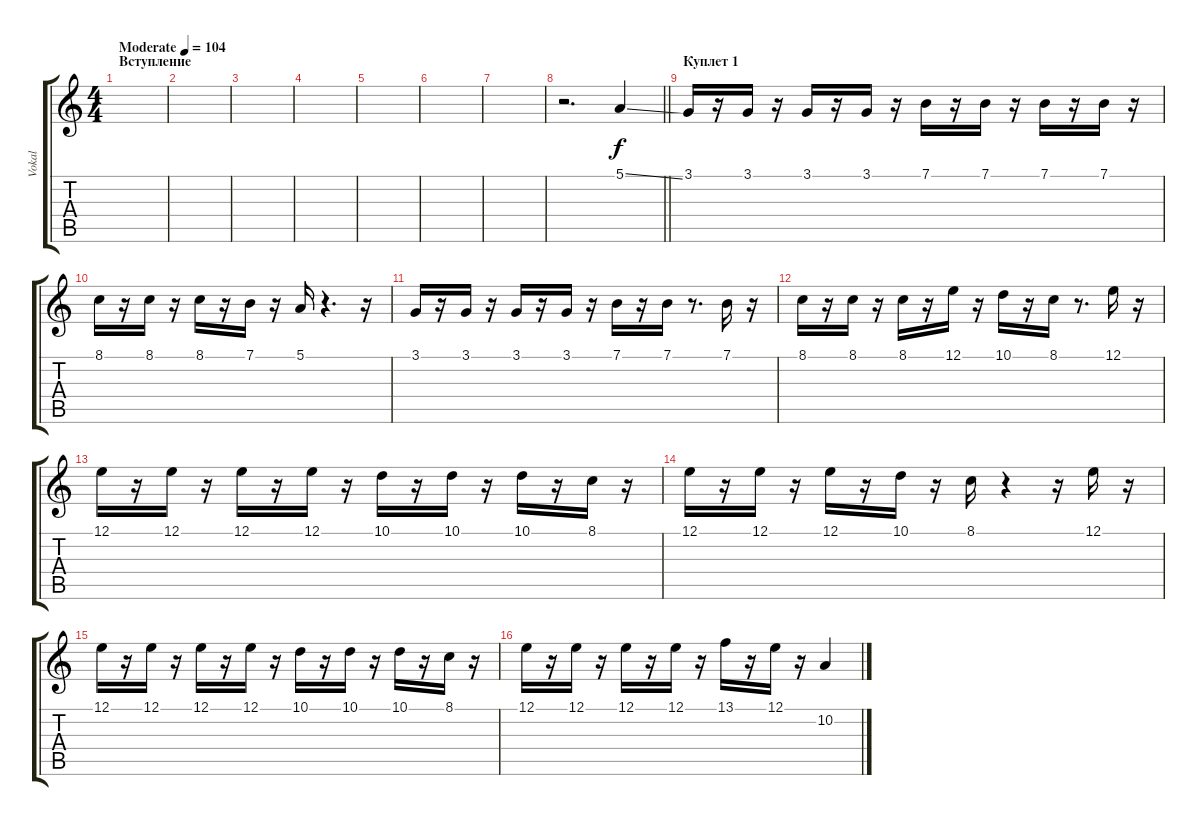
\track ("Vokal" "Vokal") {instrument brasssection}
\staff {score tabs}
\tuning (E4 B3 G3 D3 A2 E2) {hide}
\ts (4 4)
\section ("" "Вступление")
\tempo (104 "Moderate")
\clef g2
\ks c
|
|
|
|
|
|
|
\barLineRight lightlight
r.2{d} 5.1{ss}.4 |
\section ("" "Куплет 1")
3.1.16 r.16 3.1.16 r.16 3.1.16 r.16 3.1.16 r.16 7.1.16 r.16 7.1.16 r.16 7.1.16 r.16 7.1.16 r.16 |
8.1.16 r.16 8.1.16 r.16 8.1.16 r.16 7.1.16 r.16 5.1.16 r.4{d} r.16 |
3.1.16 r.16 3.1.16 r.16 3.1.16 r.16 3.1.16 r.16 7.1.16 r.16 7.1.16 r.8{d} 7.1.16 r.16 |
8.1.16 r.16 8.1.16 r.16 8.1.16 r.16 12.1.16 r.16 10.1.16 r.16 8.1.16 r.8{d} 12.1.16 r.16 |
12.1.16 r.16 12.1.16 r.16 12.1.16 r.16 12.1.16 r.16 10.1.16 r.16 10.1.16 r.16 10.1.16 r.16 8.1.16 r.16 |
12.1.16 r.16 12.1.16 r.16 12.1.16 r.16 10.1.16 r.16 8.1.16 r.4 r.16 12.1.16 r.16 |
12.1.16 r.16 12.1.16 r.16 12.1.16 r.16 12.1.16 r.16 10.1.16 r.16 10.1.16 r.16 10.1.16 r.16 8.1.16 r.16 |
12.1.16 r.16 12.1.16 r.16 12.1.16 r.16 12.1.16 r.16 13.1.16 r.16 12.1.16 r.16 10.2{ss}.4
